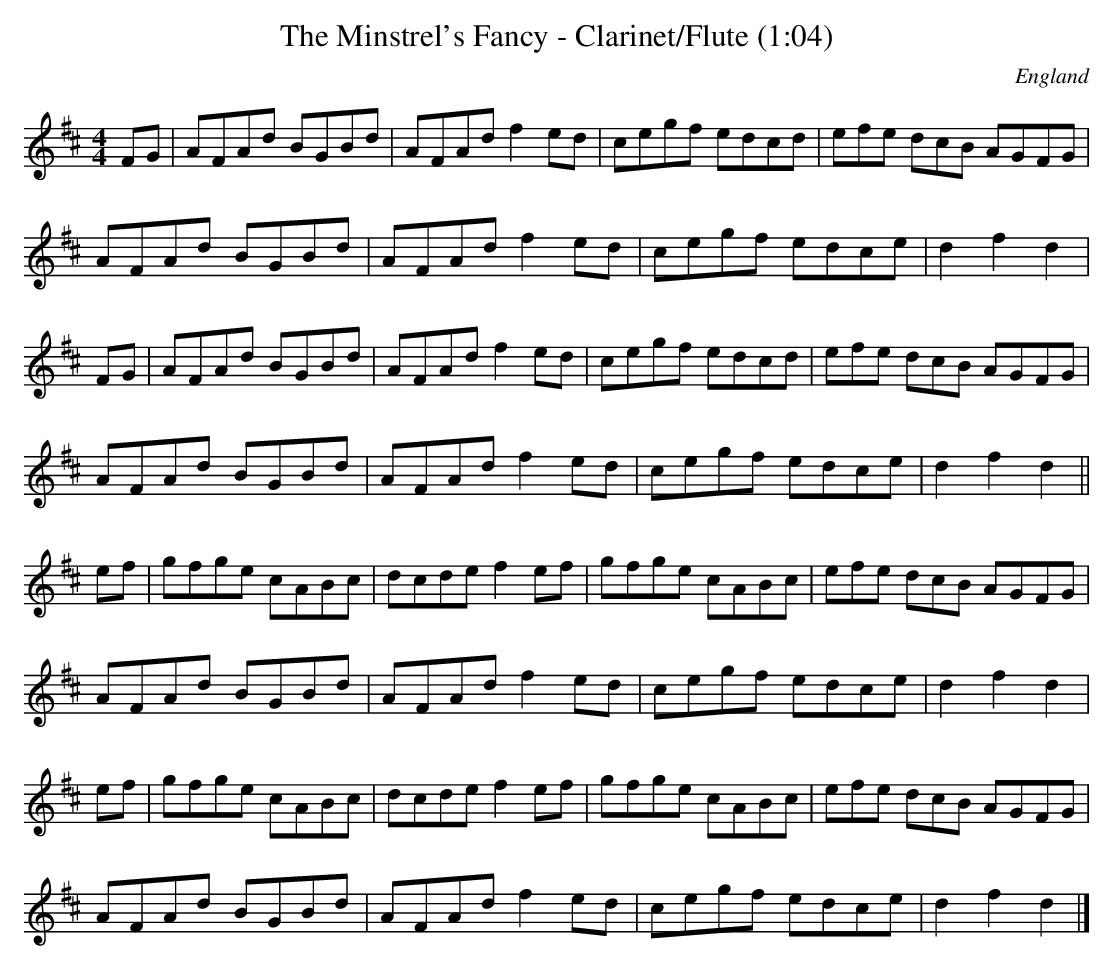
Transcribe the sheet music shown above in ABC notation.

X:1
T:The Minstrel's Fancy - Clarinet/Flute (1:04)
O:England
M:4/4
L:1/8
K:D
FG |\
AFAd BGBd | AFAd f2ed | cegf edcd | e2/3f2/3e2/3 d2/3c2/3B2/3 AGFG |
AFAd BGBd | AFAd f2ed | cegf edce | d2f2 d2 |
FG |\
AFAd BGBd | AFAd f2ed | cegf edcd | e2/3f2/3e2/3 d2/3c2/3B2/3 AGFG |
AFAd BGBd | AFAd f2ed | cegf edce | d2f2 d2 ||
ef | \
gfge cABc | dcde f2ef | gfge cABc | e2/3f2/3e2/3 d2/3c2/3B2/3 AGFG|
AFAd BGBd | AFAd f2ed | cegf edce | d2f2 d2 |
ef | \
gfge cABc | dcde f2ef | gfge cABc | e2/3f2/3e2/3 d2/3c2/3B2/3 AGFG|
AFAd BGBd | AFAd f2ed | cegf edce | d2f2 d2 |]
